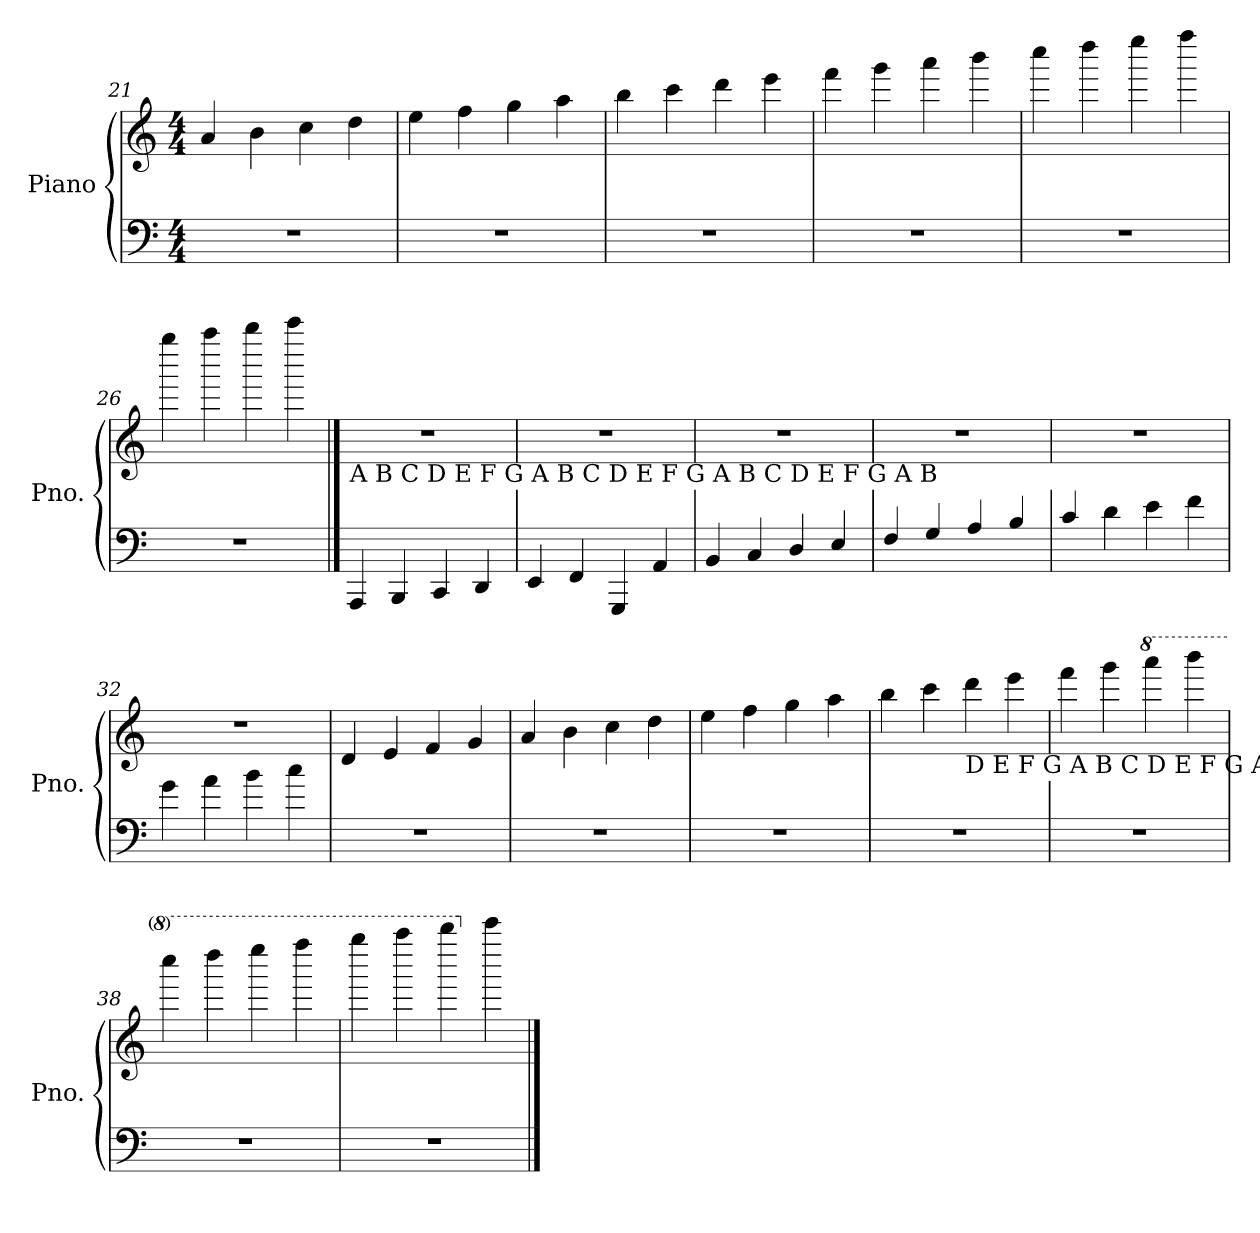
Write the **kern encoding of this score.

**kern	**kern
*part1	*part1
*staff2	*staff1
*I"Piano	*
*I'Pno.	*
!!LO:LB:g=z
*clefF4	*clefG2
*k[]	*k[]
*C:	*C:
*M4/4	*M4/4
=21	=21
1r	4ai/
.	4bi\
.	4cci\
.	4ddi\
=22	=22
1r	4eei\
.	4ffi\
.	4ggi\
.	4aai\
=23	=23
1r	4bbi\
.	4ccci\
.	4dddi\
.	4eeei\
=24	=24
1r	4fffi\
.	4gggi\
.	4aaai\
.	4bbbi\
=25	=25
1r	4cccci\
.	4ddddi\
.	4eeeei\
.	4ffffi\
=26	=26
1r	4ggggi\
.	4aaaai\
.	4bbbbi\
.	4ccccci\
!!LO:LB:g=z
==27	==27
*8ba	*
!LO:TX:a:t=A   B   C   D      E    F   G   A       B   C   D   E      F   G   A   B      C   D   E    F     G   A   B	!
4AAAAi/	1r
4BBBBi/	.
4CCCi/	.
4DDDi/	.
=28	=28
4EEEi/	1r
4FFFi/	.
4GGGGi/	.
4AAAi/	.
=29	=29
*	*X8ba
4BBBi/	1r
4CCi/	.
4DDi/	.
4EEi/	.
=30	=30
4FFi/	1r
4GGi/	.
4AAi/	.
4BBi/	.
=31	=31
4Ci/	1r
4Di\	.
4Ei\	.
4Fi\	.
=32	=32
4Gi\	1r
4Ai\	.
4Bi\	.
4ci\	.
=33	=33
1r	4di/
.	4ei/
.	4fi/
.	4gi/
!!LO:LB:g=z
=34	=34
1r	4ai/
.	4bi\
.	4cci\
.	4ddi\
=35	=35
1r	4eei\
.	4ffi\
.	4ggi\
.	4aai\
=36	=36
1r	4bbi\
.	4ccci\
!	!LO:TX:b:t=D    E        F    G     A    B       C    D    E    F       G    A    B     C
.	4dddi\
.	4eeei\
=37	=37
1r	4fffi\
.	4gggi\
*	*8va
.	4aaai\
.	4bbbi\
=38	=38
1r	4cccci\
.	4ddddi\
.	4eeeei\
.	4ffffi\
=39	=39
1r	4ggggi\
.	4aaaai\
.	4bbbbi\
*	*X8va
.	4ccccci\
==	==
*-	*-
